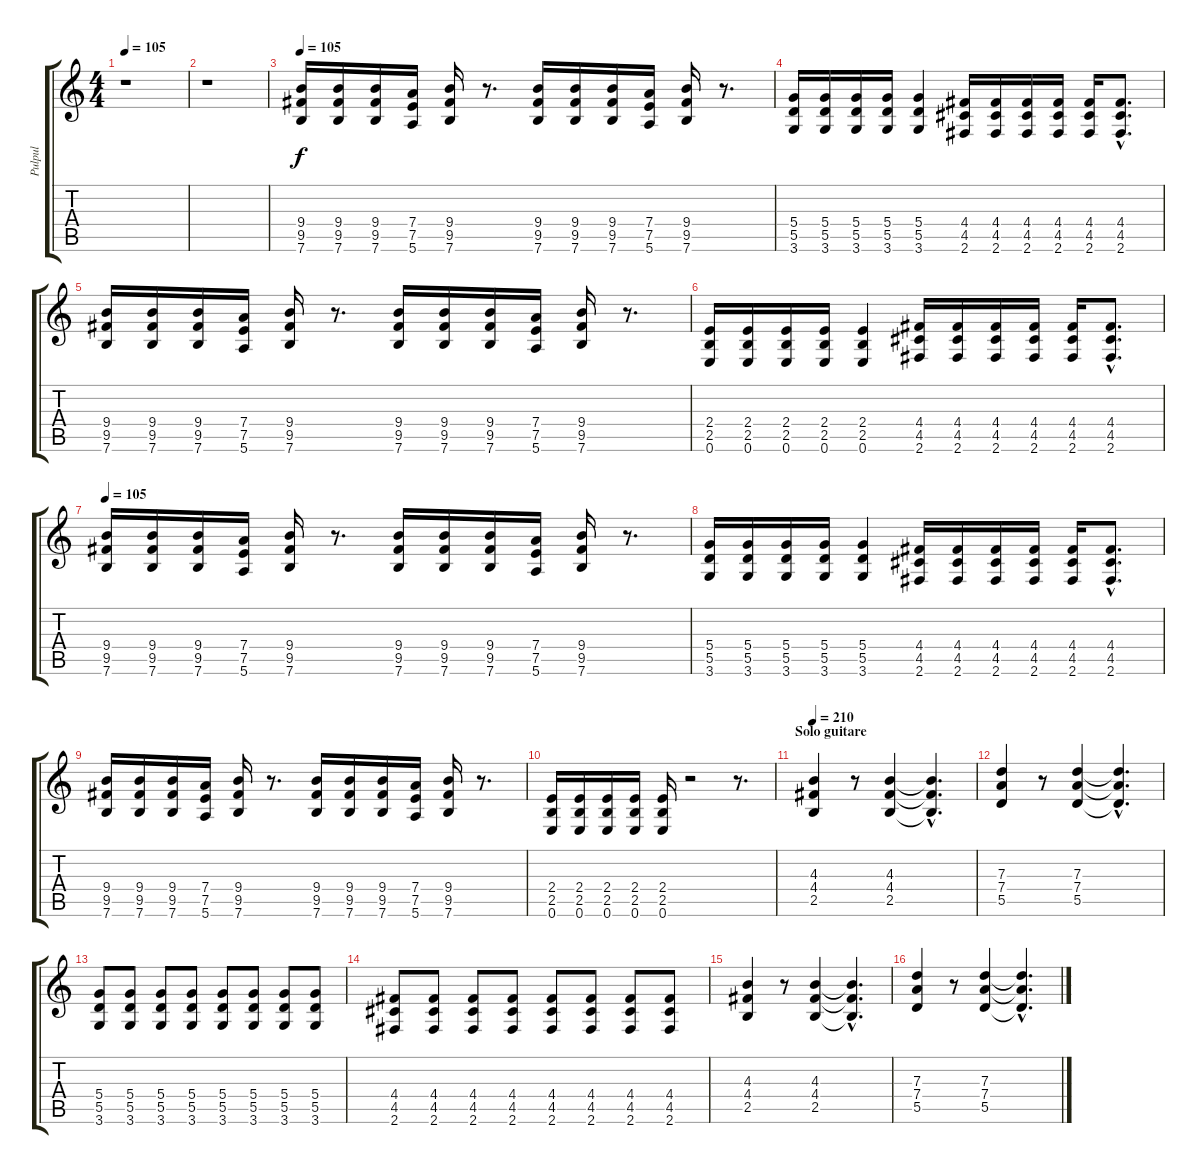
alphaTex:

\track ("Pulpul" "Pulpul") {instrument overdrivenguitar}
\staff {score tabs}
\tuning (E4 B3 G3 D3 A2 E2) {hide}
\ts (4 4)
\tempo 105
\clef g2
\ks c
r.1{dy f} |
r.1 |
\tempo 105
(9.4 9.5 7.6).16{volume 12 balance 6 instrument overdrivenguitar} (9.4 9.5 7.6).16 (9.4 9.5 7.6).16 (7.4 7.5 5.6).16 (9.4 9.5 7.6).16 r.8{d} (9.4 9.5 7.6).16 (9.4 9.5 7.6).16 (9.4 9.5 7.6).16 (7.4 7.5 5.6).16 (9.4 9.5 7.6).16 r.8{d} |
(5.4 5.5 3.6).16 (5.4 5.5 3.6).16 (5.4 5.5 3.6).16 (5.4 5.5 3.6).16 (5.4 5.5 3.6).4 (4.4 4.5 2.6).16 (4.4 4.5 2.6).16 (4.4 4.5 2.6).16 (4.4 4.5 2.6).16 (4.4 4.5 2.6).16 (4.4{hac} 4.5{hac} 2.6{hac}).8{d} |
(9.4 9.5 7.6).16 (9.4 9.5 7.6).16 (9.4 9.5 7.6).16 (7.4 7.5 5.6).16 (9.4 9.5 7.6).16 r.8{d} (9.4 9.5 7.6).16 (9.4 9.5 7.6).16 (9.4 9.5 7.6).16 (7.4 7.5 5.6).16 (9.4 9.5 7.6).16 r.8{d} |
(2.4 2.5 0.6).16 (2.4 2.5 0.6).16 (2.4 2.5 0.6).16 (2.4 2.5 0.6).16 (2.4 2.5 0.6).4 (4.4 4.5 2.6).16 (4.4 4.5 2.6).16 (4.4 4.5 2.6).16 (4.4 4.5 2.6).16 (4.4 4.5 2.6).16 (4.4{hac} 4.5{hac} 2.6{hac}).8{d} |
\tempo 105
(9.4 9.5 7.6).16 (9.4 9.5 7.6).16 (9.4 9.5 7.6).16 (7.4 7.5 5.6).16 (9.4 9.5 7.6).16 r.8{d} (9.4 9.5 7.6).16 (9.4 9.5 7.6).16 (9.4 9.5 7.6).16 (7.4 7.5 5.6).16 (9.4 9.5 7.6).16 r.8{d} |
(5.4 5.5 3.6).16 (5.4 5.5 3.6).16 (5.4 5.5 3.6).16 (5.4 5.5 3.6).16 (5.4 5.5 3.6).4 (4.4 4.5 2.6).16 (4.4 4.5 2.6).16 (4.4 4.5 2.6).16 (4.4 4.5 2.6).16 (4.4 4.5 2.6).16 (4.4{hac} 4.5{hac} 2.6{hac}).8{d} |
(9.4 9.5 7.6).16 (9.4 9.5 7.6).16 (9.4 9.5 7.6).16 (7.4 7.5 5.6).16 (9.4 9.5 7.6).16 r.8{d} (9.4 9.5 7.6).16 (9.4 9.5 7.6).16 (9.4 9.5 7.6).16 (7.4 7.5 5.6).16 (9.4 9.5 7.6).16 r.8{d} |
(2.4 2.5 0.6).16 (2.4 2.5 0.6).16 (2.4 2.5 0.6).16 (2.4 2.5 0.6).16 (2.4 2.5 0.6).16 r.2 r.8{d} |
\section ("" "Solo guitare")
\tempo 210
(4.3 4.4 2.5).4{volume 11} r.8 (4.3 4.4 2.5).4 (4.3{hac t} 4.4{hac t} 2.5{hac t}).4{d} |
(7.3 7.4 5.5).4 r.8 (7.3 7.4 5.5).4 (7.3{hac t} 7.4{hac t} 5.5{hac t}).4{d} |
(5.4 5.5 3.6).8 (5.4 5.5 3.6).8 (5.4 5.5 3.6).8 (5.4 5.5 3.6).8 (5.4 5.5 3.6).8 (5.4 5.5 3.6).8 (5.4 5.5 3.6).8 (5.4 5.5 3.6).8 |
(4.4 4.5 2.6).8 (4.4 4.5 2.6).8 (4.4 4.5 2.6).8 (4.4 4.5 2.6).8 (4.4 4.5 2.6).8 (4.4 4.5 2.6).8 (4.4 4.5 2.6).8 (4.4 4.5 2.6).8 |
(4.3 4.4 2.5).4 r.8 (4.3 4.4 2.5).4 (4.3{hac t} 4.4{hac t} 2.5{hac t}).4{d} |
(7.3 7.4 5.5).4 r.8 (7.3 7.4 5.5).4 (7.3{hac t} 7.4{hac t} 5.5{hac t}).4{d}
